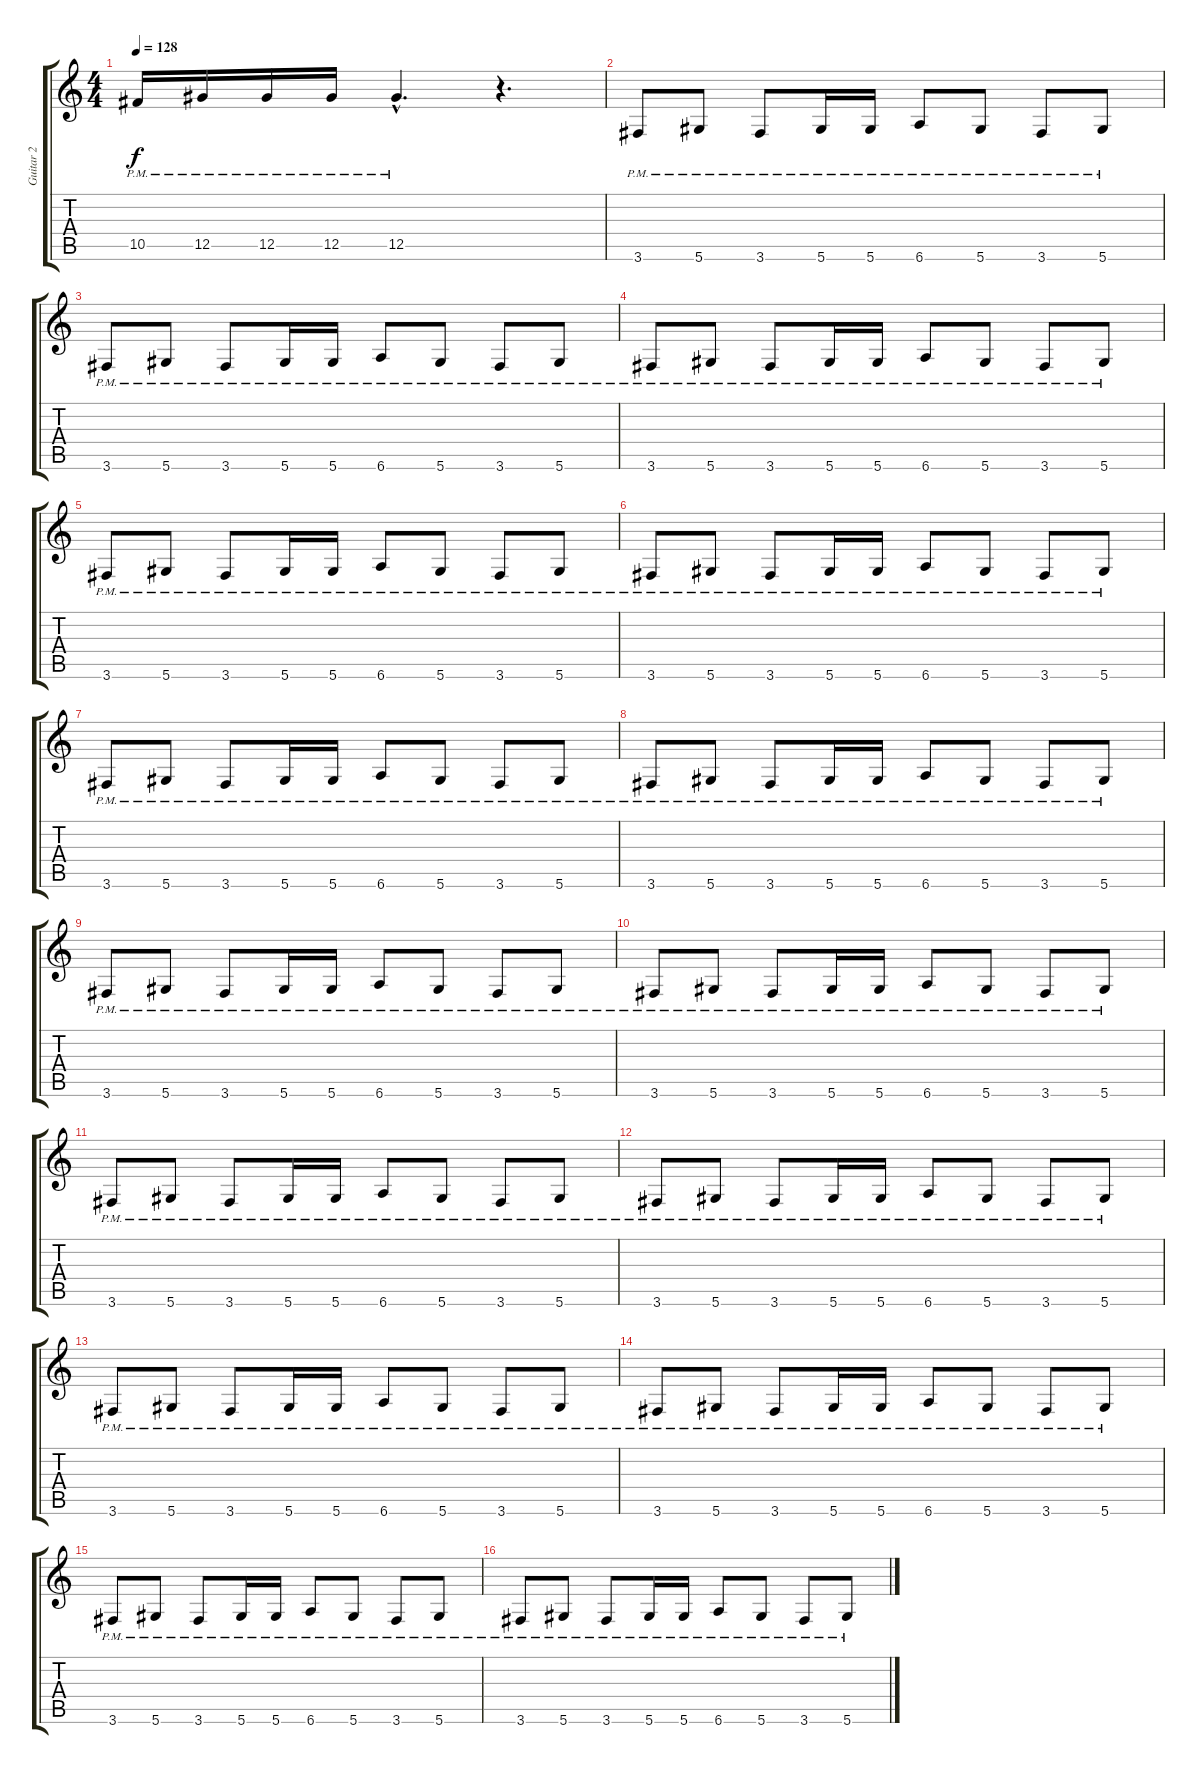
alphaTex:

\track ("Guitar 2" "Guitar 2") {instrument overdrivenguitar}
\staff {score tabs}
\tuning (Eb4 Bb3 Gb3 Db3 Ab2 Eb2) {hide}
\ts (4 4)
\tempo 128
\clef g2
\ks c
10.5{pm}.16{dy f} 12.5{pm}.16 12.5{pm}.16 12.5{pm}.16 12.5{hac pm}.4{d} r.4{d} |
3.6{pm}.8 5.6{pm}.8 3.6{pm}.8 5.6{pm}.16 5.6{pm}.16 6.6{pm}.8 5.6{pm}.8 3.6{pm}.8 5.6{pm}.8 |
3.6{pm}.8 5.6{pm}.8 3.6{pm}.8 5.6{pm}.16 5.6{pm}.16 6.6{pm}.8 5.6{pm}.8 3.6{pm}.8 5.6{pm}.8 |
3.6{pm}.8 5.6{pm}.8 3.6{pm}.8 5.6{pm}.16 5.6{pm}.16 6.6{pm}.8 5.6{pm}.8 3.6{pm}.8 5.6{pm}.8 |
3.6{pm}.8 5.6{pm}.8 3.6{pm}.8 5.6{pm}.16 5.6{pm}.16 6.6{pm}.8 5.6{pm}.8 3.6{pm}.8 5.6{pm}.8 |
3.6{pm}.8 5.6{pm}.8 3.6{pm}.8 5.6{pm}.16 5.6{pm}.16 6.6{pm}.8 5.6{pm}.8 3.6{pm}.8 5.6{pm}.8 |
3.6{pm}.8 5.6{pm}.8 3.6{pm}.8 5.6{pm}.16 5.6{pm}.16 6.6{pm}.8 5.6{pm}.8 3.6{pm}.8 5.6{pm}.8 |
3.6{pm}.8 5.6{pm}.8 3.6{pm}.8 5.6{pm}.16 5.6{pm}.16 6.6{pm}.8 5.6{pm}.8 3.6{pm}.8 5.6{pm}.8 |
3.6{pm}.8 5.6{pm}.8 3.6{pm}.8 5.6{pm}.16 5.6{pm}.16 6.6{pm}.8 5.6{pm}.8 3.6{pm}.8 5.6{pm}.8 |
3.6{pm}.8 5.6{pm}.8 3.6{pm}.8 5.6{pm}.16 5.6{pm}.16 6.6{pm}.8 5.6{pm}.8 3.6{pm}.8 5.6{pm}.8 |
3.6{pm}.8 5.6{pm}.8 3.6{pm}.8 5.6{pm}.16 5.6{pm}.16 6.6{pm}.8 5.6{pm}.8 3.6{pm}.8 5.6{pm}.8 |
3.6{pm}.8 5.6{pm}.8 3.6{pm}.8 5.6{pm}.16 5.6{pm}.16 6.6{pm}.8 5.6{pm}.8 3.6{pm}.8 5.6{pm}.8 |
3.6{pm}.8 5.6{pm}.8 3.6{pm}.8 5.6{pm}.16 5.6{pm}.16 6.6{pm}.8 5.6{pm}.8 3.6{pm}.8 5.6{pm}.8 |
3.6{pm}.8 5.6{pm}.8 3.6{pm}.8 5.6{pm}.16 5.6{pm}.16 6.6{pm}.8 5.6{pm}.8 3.6{pm}.8 5.6{pm}.8 |
3.6{pm}.8 5.6{pm}.8 3.6{pm}.8 5.6{pm}.16 5.6{pm}.16 6.6{pm}.8 5.6{pm}.8 3.6{pm}.8 5.6{pm}.8 |
3.6{pm}.8 5.6{pm}.8 3.6{pm}.8 5.6{pm}.16 5.6{pm}.16 6.6{pm}.8 5.6{pm}.8 3.6{pm}.8 5.6{pm}.8
